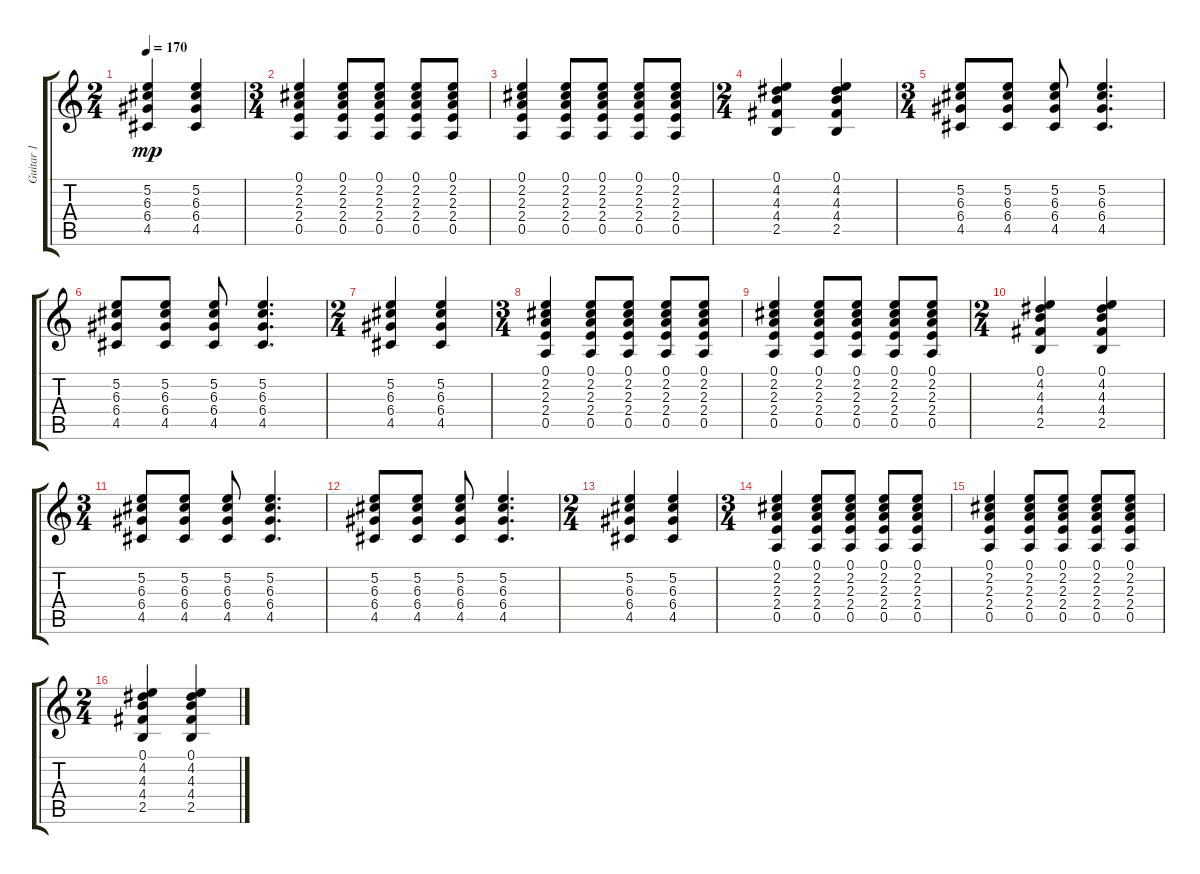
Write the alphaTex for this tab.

\track ("Guitar 1" "Guitar 1") {instrument electricguitarclean}
\staff {score tabs}
\tuning (E4 B3 G3 D3 A2 E2) {hide}
\ts (2 4)
\tempo 170
\clef g2
\ks c
(5.2 6.3 6.4 4.5).4{dy mp} (5.2 6.3 6.4 4.5).4 |
\ts (3 4)
(0.1 2.2 2.3 2.4 0.5).4 (0.1 2.2 2.3 2.4 0.5).8 (0.1 2.2 2.3 2.4 0.5).8 (0.1 2.2 2.3 2.4 0.5).8 (0.1 2.2 2.3 2.4 0.5).8 |
(0.1 2.2 2.3 2.4 0.5).4 (0.1 2.2 2.3 2.4 0.5).8 (0.1 2.2 2.3 2.4 0.5).8 (0.1 2.2 2.3 2.4 0.5).8 (0.1 2.2 2.3 2.4 0.5).8 |
\ts (2 4)
(0.1 4.2 4.3 4.4 2.5).4 (0.1 4.2 4.3 4.4 2.5).4 |
\ts (3 4)
(5.2 6.3 6.4 4.5).8 (5.2 6.3 6.4 4.5).8 (5.2 6.3 6.4 4.5).8 (5.2 6.3 6.4 4.5).4{d} |
(5.2 6.3 6.4 4.5).8 (5.2 6.3 6.4 4.5).8 (5.2 6.3 6.4 4.5).8 (5.2 6.3 6.4 4.5).4{d} |
\ts (2 4)
(5.2 6.3 6.4 4.5).4 (5.2 6.3 6.4 4.5).4 |
\ts (3 4)
(0.1 2.2 2.3 2.4 0.5).4 (0.1 2.2 2.3 2.4 0.5).8 (0.1 2.2 2.3 2.4 0.5).8 (0.1 2.2 2.3 2.4 0.5).8 (0.1 2.2 2.3 2.4 0.5).8 |
(0.1 2.2 2.3 2.4 0.5).4 (0.1 2.2 2.3 2.4 0.5).8 (0.1 2.2 2.3 2.4 0.5).8 (0.1 2.2 2.3 2.4 0.5).8 (0.1 2.2 2.3 2.4 0.5).8 |
\ts (2 4)
(0.1 4.2 4.3 4.4 2.5).4 (0.1 4.2 4.3 4.4 2.5).4 |
\ts (3 4)
(5.2 6.3 6.4 4.5).8 (5.2 6.3 6.4 4.5).8 (5.2 6.3 6.4 4.5).8 (5.2 6.3 6.4 4.5).4{d} |
(5.2 6.3 6.4 4.5).8 (5.2 6.3 6.4 4.5).8 (5.2 6.3 6.4 4.5).8 (5.2 6.3 6.4 4.5).4{d} |
\ts (2 4)
(5.2 6.3 6.4 4.5).4 (5.2 6.3 6.4 4.5).4 |
\ts (3 4)
(0.1 2.2 2.3 2.4 0.5).4 (0.1 2.2 2.3 2.4 0.5).8 (0.1 2.2 2.3 2.4 0.5).8 (0.1 2.2 2.3 2.4 0.5).8 (0.1 2.2 2.3 2.4 0.5).8 |
(0.1 2.2 2.3 2.4 0.5).4 (0.1 2.2 2.3 2.4 0.5).8 (0.1 2.2 2.3 2.4 0.5).8 (0.1 2.2 2.3 2.4 0.5).8 (0.1 2.2 2.3 2.4 0.5).8 |
\ts (2 4)
(0.1 4.2 4.3 4.4 2.5).4 (0.1 4.2 4.3 4.4 2.5).4
